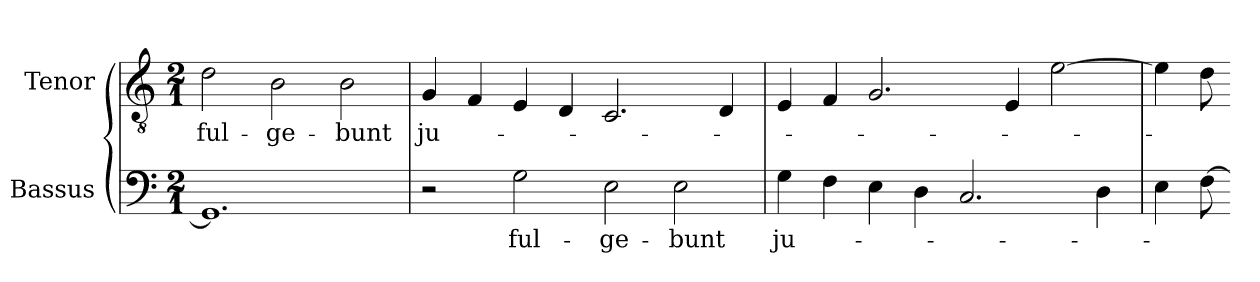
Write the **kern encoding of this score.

**kern	**text	**kern	**text
*part2	*part2	*part1	*part1
*staff2	*staff2	*staff1	*staff1
*I"Bassus	*	*I"Tenor	*
*I'B	*	*I'T	*
*clefF4	*	*clefGv2	*
*k[]	*	*k[]	*
*G:mix	*	*G:mix	*
*M2/1	*	*M2/1	*
*MM180	*	*MM180	*
=	=	=	=
1.GG]	.	2d	ful-
.	.	2B	-ge-
.	.	2B	-bunt
=7	=7	=7	=7
2r	.	4G	ju-
.	.	4F	.
2G	ful-	4E	.
.	.	4D	.
2E	-ge-	2.C	.
2E	-bunt	.	.
.	.	4D	.
=8	=8	=8	=8
4G	ju-	4E	.
4F	.	4F	.
4E	.	2.G	.
4D	.	.	.
2.C	.	.	.
.	.	4E	.
.	.	[2e	.
4D	.	.	.
=9	=9	=9	=9
4E	.	4e]	.
[8F	.	8d	.
=-	=-	=-	=-
*-	*-	*-	*-
